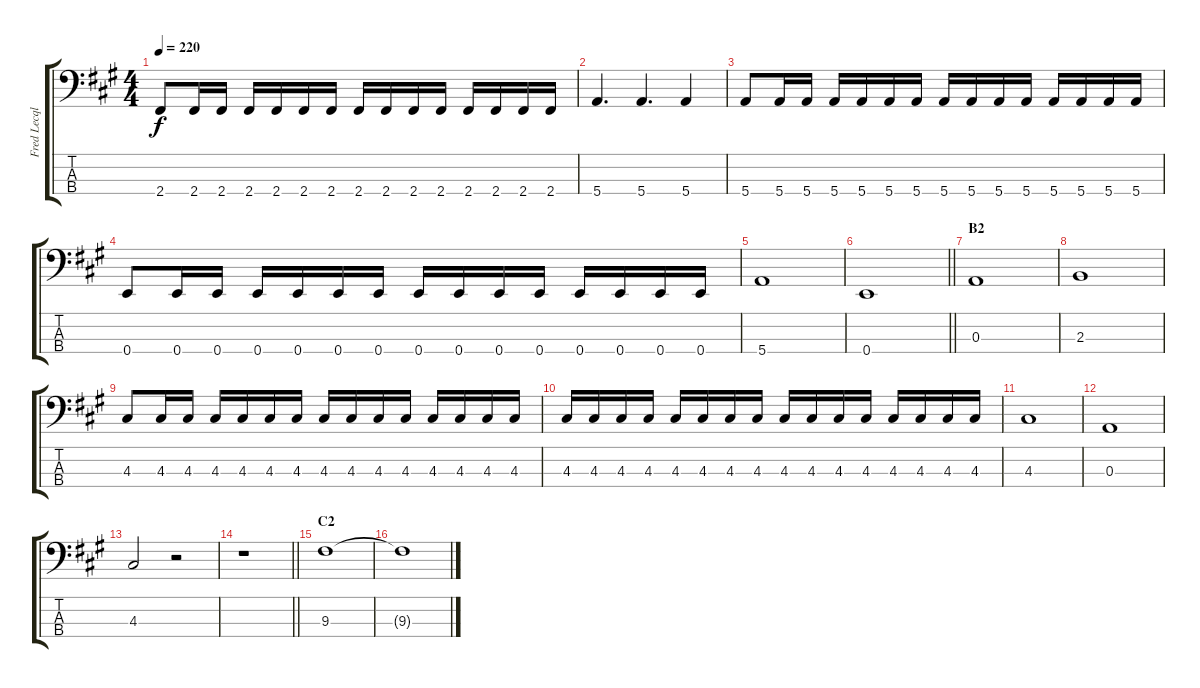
\track ("Fred Lecqlerc" "Fred Lecql") {instrument electricbassfinger}
\staff {score tabs}
\tuning (G2 D2 A1 E1) {hide}
\ts (4 4)
\tempo 220
\clef f4
\ks a
2.4.8{dy f} 2.4.16 2.4.16 2.4.16 2.4.16 2.4.16 2.4.16 2.4.16 2.4.16 2.4.16 2.4.16 2.4.16 2.4.16 2.4.16 2.4.16 |
5.4.4{d} 5.4.4{d} 5.4.4 |
5.4.8 5.4.16 5.4.16 5.4.16 5.4.16 5.4.16 5.4.16 5.4.16 5.4.16 5.4.16 5.4.16 5.4.16 5.4.16 5.4.16 5.4.16 |
0.4.8 0.4.16 0.4.16 0.4.16 0.4.16 0.4.16 0.4.16 0.4.16 0.4.16 0.4.16 0.4.16 0.4.16 0.4.16 0.4.16 0.4.16 |
5.4.1 |
\barLineRight lightlight
0.4.1 |
\section ("" "B2")
0.3.1 |
2.3.1 |
4.3.8 4.3.16 4.3.16 4.3.16 4.3.16 4.3.16 4.3.16 4.3.16 4.3.16 4.3.16 4.3.16 4.3.16 4.3.16 4.3.16 4.3.16 |
4.3.16 4.3.16 4.3.16 4.3.16 4.3.16 4.3.16 4.3.16 4.3.16 4.3.16 4.3.16 4.3.16 4.3.16 4.3.16 4.3.16 4.3.16 4.3.16 |
4.3.1 |
0.3.1 |
4.3.2 r.2 |
\barLineRight lightlight
r.1 |
\section ("" "C2")
9.3.1 |
9.3{t}.1
